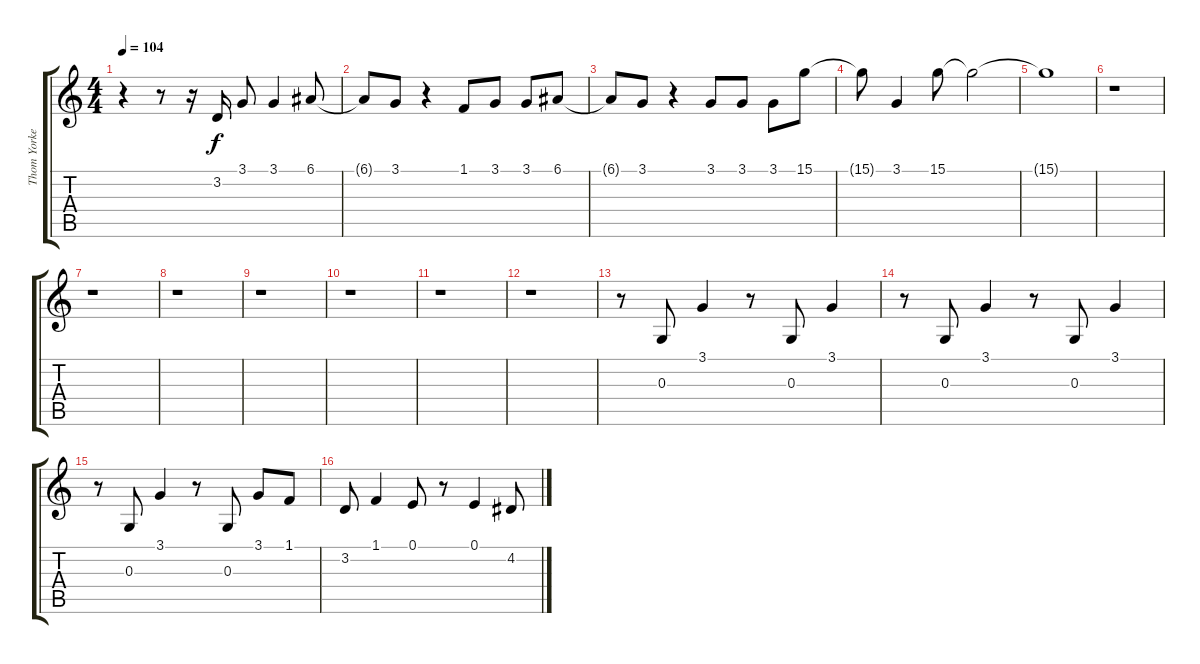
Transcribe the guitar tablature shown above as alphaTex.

\track ("Thom Yorke (vox)" "Thom Yorke") {instrument drawbarorgan}
\staff {score tabs}
\tuning (E4 B3 G3 D3 A2 E2) {hide}
\ts (4 4)
\tempo 104
\clef g2
\ks c
r.4{dy f} r.8 r.16 3.2.16 3.1.8 3.1.4 6.1.8 |
6.1{t}.8 3.1.8 r.4 1.1.8 3.1.8 3.1.8 6.1.8 |
6.1{t}.8 3.1.8 r.4 3.1.8 3.1.8 3.1.8 15.1.8 |
15.1{t}.8 3.1.4 15.1.8 15.1{t}.2 |
15.1{t}.1 |
r.1 |
r.1 |
r.1 |
r.1 |
r.1 |
r.1 |
r.1 |
r.8 0.3.8 3.1.4 r.8 0.3.8 3.1.4 |
r.8 0.3.8 3.1.4 r.8 0.3.8 3.1.4 |
r.8 0.3.8 3.1.4 r.8 0.3.8 3.1.8 1.1.8 |
3.2.8 1.1.4 0.1.8 r.8 0.1.4 4.2.8
